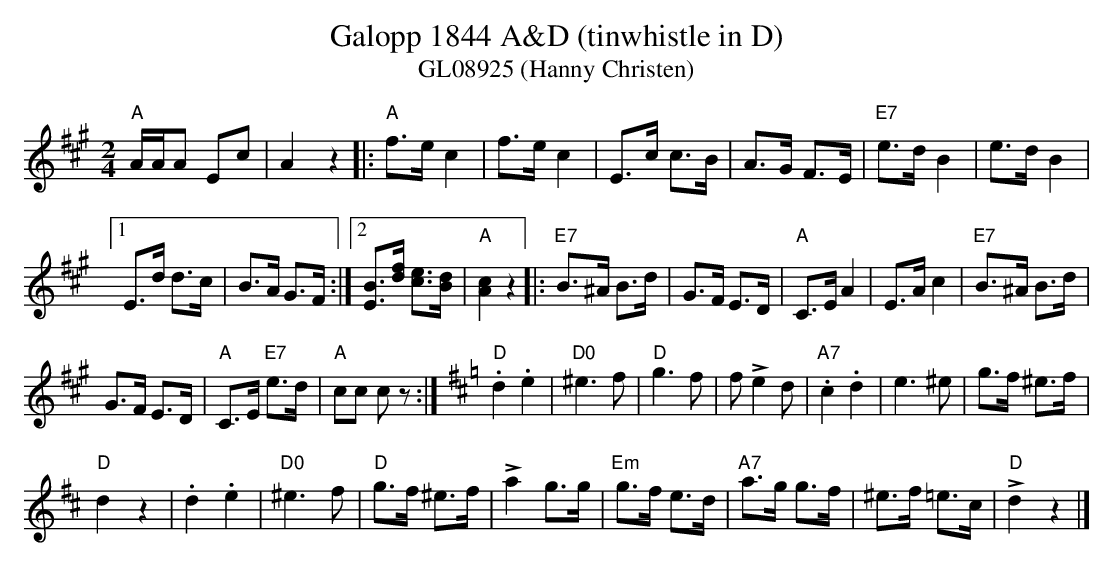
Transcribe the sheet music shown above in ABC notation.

X:1
T:Galopp 1844 A&D (tinwhistle in D)
T:GL08925 (Hanny Christen)
M:2/4
L:1/8
K:A %%MIDI gchordon
"A"A/2A/2A Ec | A2z2 |:"A"f>ec2 | f>ec2 | E>c c>B | A>G F>E | "E7"e>dB2 | e>dB2 |1
E>d d>c | B>A G>F :|2 [EB]>[fd] [ce]>[Bd] | "A"[Ac]2z2 |: "E7"B>^A B>d | G>F E>D | "A"C>EA2 | E>Ac2 | "E7"B>^A B>d |
G>F E>D | "A"C>E "E7"e>d | "A"cc cz :| [K:D] "D".d2.e2 | "D0"^e3f | "D"g3 f | f!>!e2d | "A7".c2.d2 | e3^e | g>f ^e>f |
"D"d2z2 | .d2.e2 | "D0"^e3f | "D"g>f ^e>f | !>!a2g>g | "Em"g>f e>d | "A7"a>g g>f | ^e>f =e>c | !>!"D"d2z2 |]
